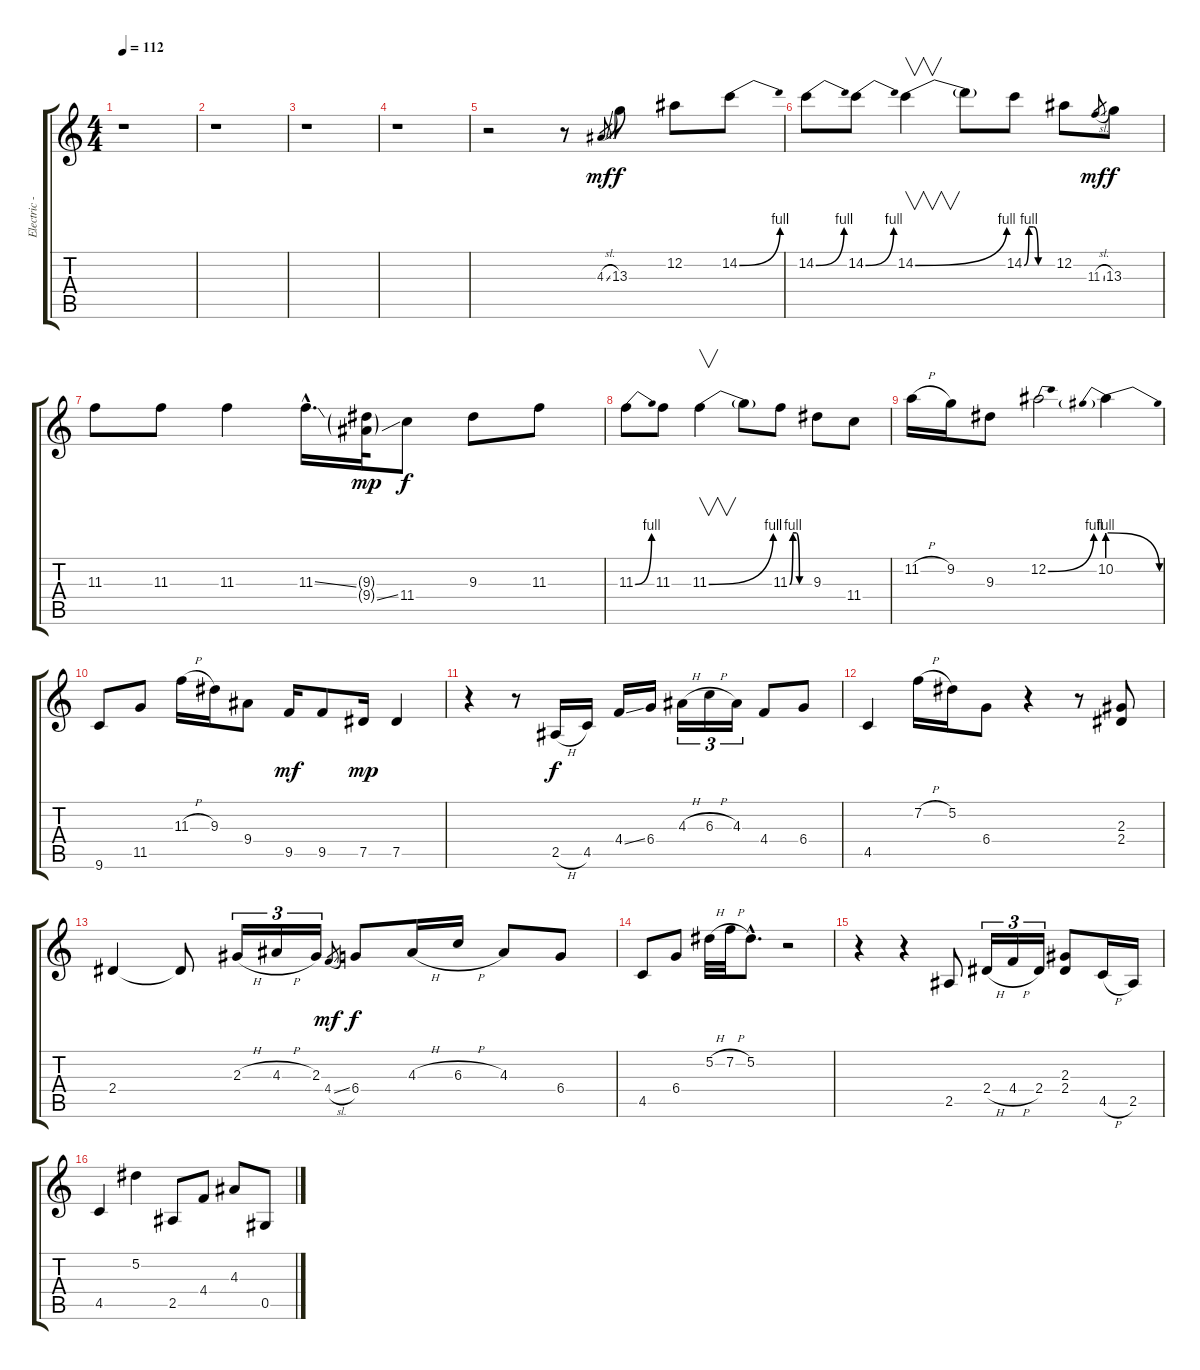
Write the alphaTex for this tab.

\track ("Electric - Jimi Hendrix" "Electric -") {instrument overdrivenguitar}
\staff {score tabs}
\tuning (Eb4 Bb3 Gb3 Db3 Ab2 Eb2) {hide}
\ts (4 4)
\tempo 112
\clef g2
\ks c
r.1{dy mf instrument overdrivenguitar} |
r.1 |
r.1 |
r.1 |
r.2 r.8 4.3{sl}.8{gr} 13.3.8{dy f} 12.2.8 14.2{be (bend 0 0 60 4)}.8 |
14.2{be (bend 0 0 60 4)}.8 14.2{be (bend 0 0 60 4)}.8 14.2{be (bend 0 0 60 4)}.4{v} 14.2{t}.8 14.2{be (custom 0 0 10 4 20 4 30 0 60 0)}.8 12.2.8 11.3{sl}.8{gr dy mf} 13.3.8{dy f} |
11.3.8 11.3.8 11.3.4 11.3{ss hac}.16{d} (9.3{g} 9.4{ss g}).32{dy mp} 11.4.8{dy f} 9.3.8 11.3.8 |
11.3{be (bend 0 0 60 4)}.8 11.3.8 11.3{be (bend 0 0 60 4)}.4{v} 11.3{t}.8 11.3{be (custom 0 0 10 4 20 4 30 0 60 0)}.8 9.3.8 11.4.8 |
11.2{h}.16 9.2.16 9.3.8 12.2{be (bend 0 0 60 4)}.2 10.2{be (prebendrelease 0 4 60 0)}.4 |
9.6.8 11.5.8 11.3{h}.16 9.3.16 9.4.8 9.5.16{dy mf} 9.5.8 7.5.16{dy mp} 7.5.4 |
r.4 r.8 2.5{h}.16{dy f} 4.5.16 4.4{ss}.16 6.4.16 4.3{h}.16{tu (3 2)} 6.3{h}.16{tu (3 2)} 4.3.16{tu (3 2)} 4.4.8 6.4.8 |
4.5.4 7.2{h}.16 5.2.16 6.4.8 r.4 r.8 (2.3 2.4).8 |
2.4.4 2.4{t}.8 2.3{h}.16{tu (3 2)} 4.3{h}.16{tu (3 2)} 2.3.16{tu (3 2)} 4.4{sl}.8{gr dy mf} 6.4.8{dy f} 4.3{h}.16 6.3{h}.16 4.3.8 6.4.8 |
4.5.8 6.4.8 5.2{h}.32 7.2{h}.32 5.2{hac}.8{d} r.2 |
r.4 r.4 2.5.8 2.4{h}.16{tu (3 2)} 4.4{h}.16{tu (3 2)} 2.4.16{tu (3 2)} (2.3 2.4).8 4.5{h}.16 2.5.16 |
4.5.4 5.2.4 2.5.8 4.4.8 4.3.8 0.5.8
